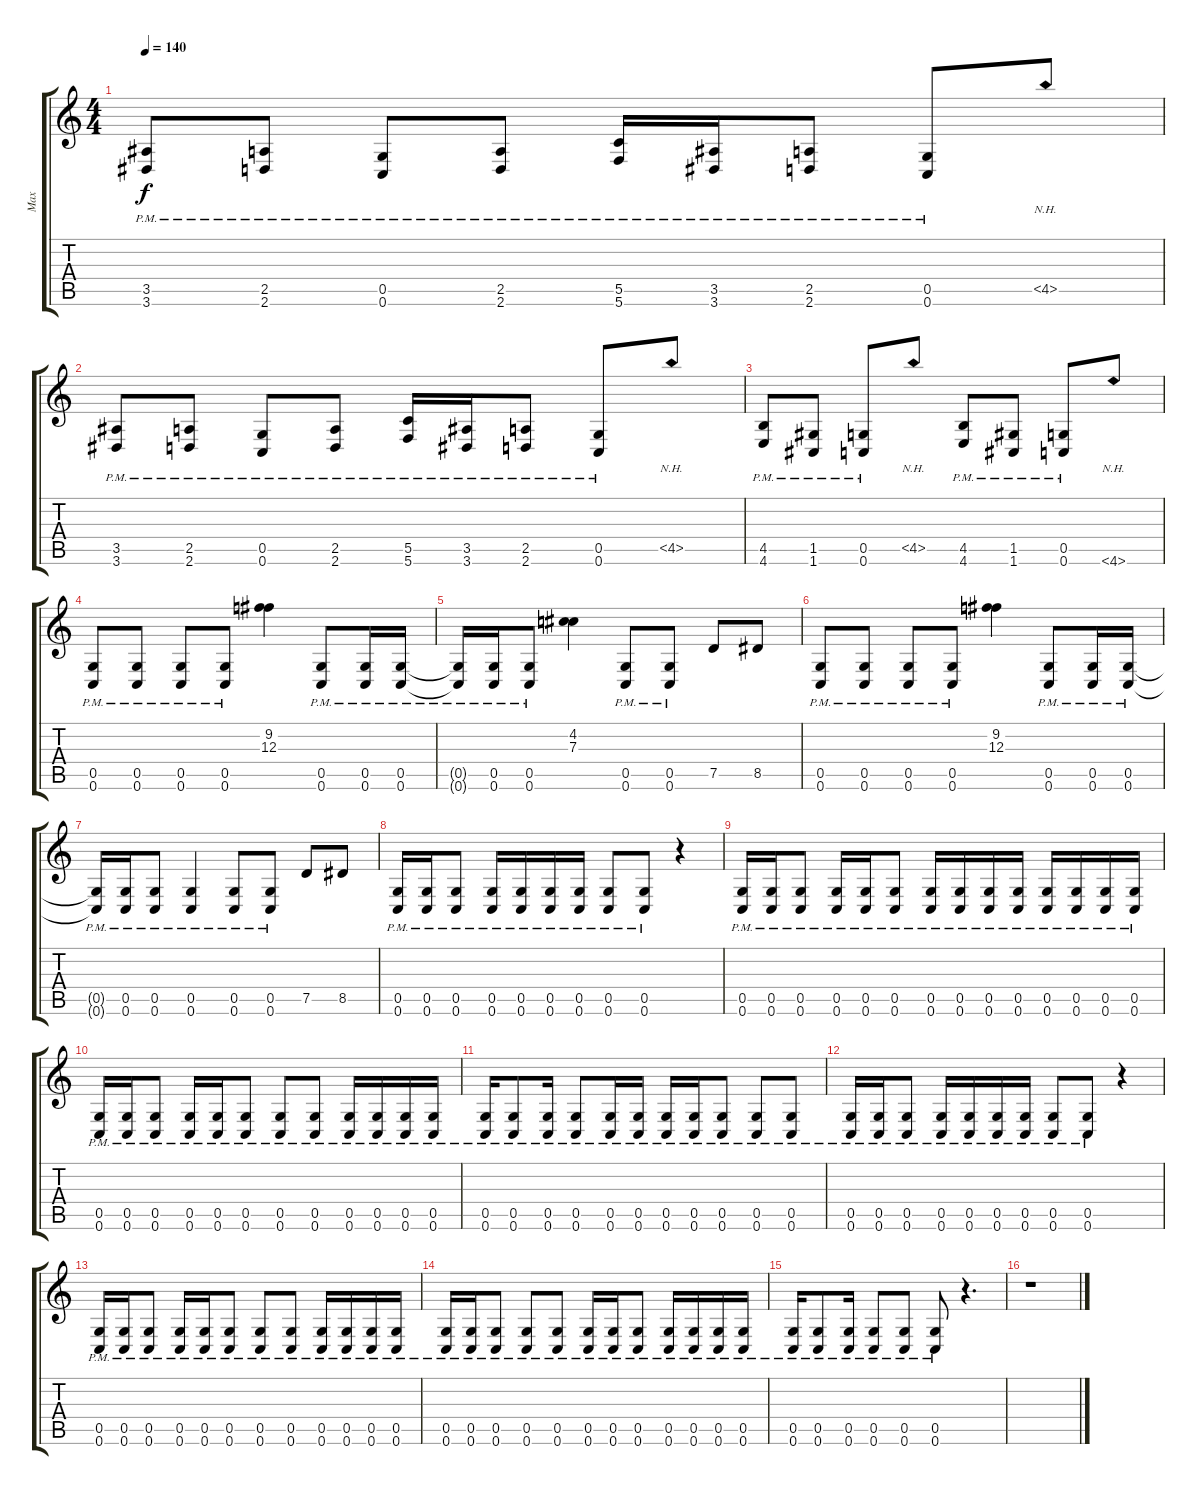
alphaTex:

\track ("Max" "Max") {instrument distortionguitar}
\staff {score tabs}
\tuning (D4 A3 F3 C3 G2 C2) {hide}
\ts (4 4)
\tempo 140
\clef g2
\ks c
(3.5{pm} 3.6{pm}).8{dy f} (2.5{pm} 2.6{pm}).8 (0.5{pm} 0.6{pm}).8 (2.5{pm} 2.6{pm}).8 (5.5{pm} 5.6{pm}).16 (3.5{pm} 3.6{pm}).16 (2.5{pm} 2.6{pm}).8 (0.5{pm} 0.6{pm}).8 4.5{nh}.8 |
(3.5{pm} 3.6{pm}).8 (2.5{pm} 2.6{pm}).8 (0.5{pm} 0.6{pm}).8 (2.5{pm} 2.6{pm}).8 (5.5{pm} 5.6{pm}).16 (3.5{pm} 3.6{pm}).16 (2.5{pm} 2.6{pm}).8 (0.5{pm} 0.6{pm}).8 4.5{nh}.8 |
(4.5{pm} 4.6{pm}).8 (1.5{pm} 1.6{pm}).8 (0.5{pm} 0.6{pm}).8 4.5{nh}.8 (4.5{pm} 4.6{pm}).8 (1.5{pm} 1.6{pm}).8 (0.5{pm} 0.6{pm}).8 4.6{nh}.8 |
(0.5{pm} 0.6{pm}).8 (0.5{pm} 0.6{pm}).8 (0.5{pm} 0.6{pm}).8 (0.5{pm} 0.6{pm}).8 (9.2 12.3).4 (0.5{pm} 0.6{pm}).8 (0.5{pm} 0.6{pm}).16 (0.5{pm} 0.6{pm}).16 |
(0.5{pm t} 0.6{pm t}).16 (0.5{pm} 0.6{pm}).16 (0.5{pm} 0.6{pm}).8 (4.2 7.3).4 (0.5{pm} 0.6{pm}).8 (0.5{pm} 0.6{pm}).8 7.5.8 8.5.8 |
(0.5{pm} 0.6{pm}).8 (0.5{pm} 0.6{pm}).8 (0.5{pm} 0.6{pm}).8 (0.5{pm} 0.6{pm}).8 (9.2 12.3).4 (0.5{pm} 0.6{pm}).8 (0.5{pm} 0.6{pm}).16 (0.5{pm} 0.6{pm}).16 |
(0.5{pm t} 0.6{pm t}).16 (0.5{pm} 0.6{pm}).16 (0.5{pm} 0.6{pm}).8 (0.5{pm} 0.6{pm}).4 (0.5{pm} 0.6{pm}).8 (0.5{pm} 0.6{pm}).8 7.5.8 8.5.8 |
(0.5{pm} 0.6{pm}).16 (0.5{pm} 0.6{pm}).16 (0.5{pm} 0.6{pm}).8 (0.5{pm} 0.6{pm}).16 (0.5{pm} 0.6{pm}).16 (0.5{pm} 0.6{pm}).16 (0.5{pm} 0.6{pm}).16 (0.5{pm} 0.6{pm}).8 (0.5{pm} 0.6{pm}).8 r.4 |
(0.5{pm} 0.6{pm}).16 (0.5{pm} 0.6{pm}).16 (0.5{pm} 0.6{pm}).8 (0.5{pm} 0.6{pm}).16 (0.5{pm} 0.6{pm}).16 (0.5{pm} 0.6{pm}).8 (0.5{pm} 0.6{pm}).16 (0.5{pm} 0.6{pm}).16 (0.5{pm} 0.6{pm}).16 (0.5{pm} 0.6{pm}).16 (0.5{pm} 0.6{pm}).16 (0.5{pm} 0.6{pm}).16 (0.5{pm} 0.6{pm}).16 (0.5{pm} 0.6{pm}).16 |
(0.5{pm} 0.6{pm}).16 (0.5{pm} 0.6{pm}).16 (0.5{pm} 0.6{pm}).8 (0.5{pm} 0.6{pm}).16 (0.5{pm} 0.6{pm}).16 (0.5{pm} 0.6{pm}).8 (0.5{pm} 0.6{pm}).8 (0.5{pm} 0.6{pm}).8 (0.5{pm} 0.6{pm}).16 (0.5{pm} 0.6{pm}).16 (0.5{pm} 0.6{pm}).16 (0.5{pm} 0.6{pm}).16 |
(0.5{pm} 0.6{pm}).16 (0.5{pm} 0.6{pm}).8 (0.5{pm} 0.6{pm}).16 (0.5{pm} 0.6{pm}).8 (0.5{pm} 0.6{pm}).16 (0.5{pm} 0.6{pm}).16 (0.5{pm} 0.6{pm}).16 (0.5{pm} 0.6{pm}).16 (0.5{pm} 0.6{pm}).8 (0.5{pm} 0.6{pm}).8 (0.5{pm} 0.6{pm}).8 |
(0.5{pm} 0.6{pm}).16 (0.5{pm} 0.6{pm}).16 (0.5{pm} 0.6{pm}).8 (0.5{pm} 0.6{pm}).16 (0.5{pm} 0.6{pm}).16 (0.5{pm} 0.6{pm}).16 (0.5{pm} 0.6{pm}).16 (0.5{pm} 0.6{pm}).8 (0.5{pm} 0.6{pm}).8 r.4 |
(0.5{pm} 0.6{pm}).16 (0.5{pm} 0.6{pm}).16 (0.5{pm} 0.6{pm}).8 (0.5{pm} 0.6{pm}).16 (0.5{pm} 0.6{pm}).16 (0.5{pm} 0.6{pm}).8 (0.5{pm} 0.6{pm}).8 (0.5{pm} 0.6{pm}).8 (0.5{pm} 0.6{pm}).16 (0.5{pm} 0.6{pm}).16 (0.5{pm} 0.6{pm}).16 (0.5{pm} 0.6{pm}).16 |
(0.5{pm} 0.6{pm}).16 (0.5{pm} 0.6{pm}).16 (0.5{pm} 0.6{pm}).8 (0.5{pm} 0.6{pm}).8 (0.5{pm} 0.6{pm}).8 (0.5{pm} 0.6{pm}).16 (0.5{pm} 0.6{pm}).16 (0.5{pm} 0.6{pm}).8 (0.5{pm} 0.6{pm}).16 (0.5{pm} 0.6{pm}).16 (0.5{pm} 0.6{pm}).16 (0.5{pm} 0.6{pm}).16 |
(0.5{pm} 0.6{pm}).16 (0.5{pm} 0.6{pm}).8 (0.5{pm} 0.6{pm}).16 (0.5{pm} 0.6{pm}).8 (0.5{pm} 0.6{pm}).8 (0.5{pm} 0.6{pm}).8 r.4{d} |
r.1
